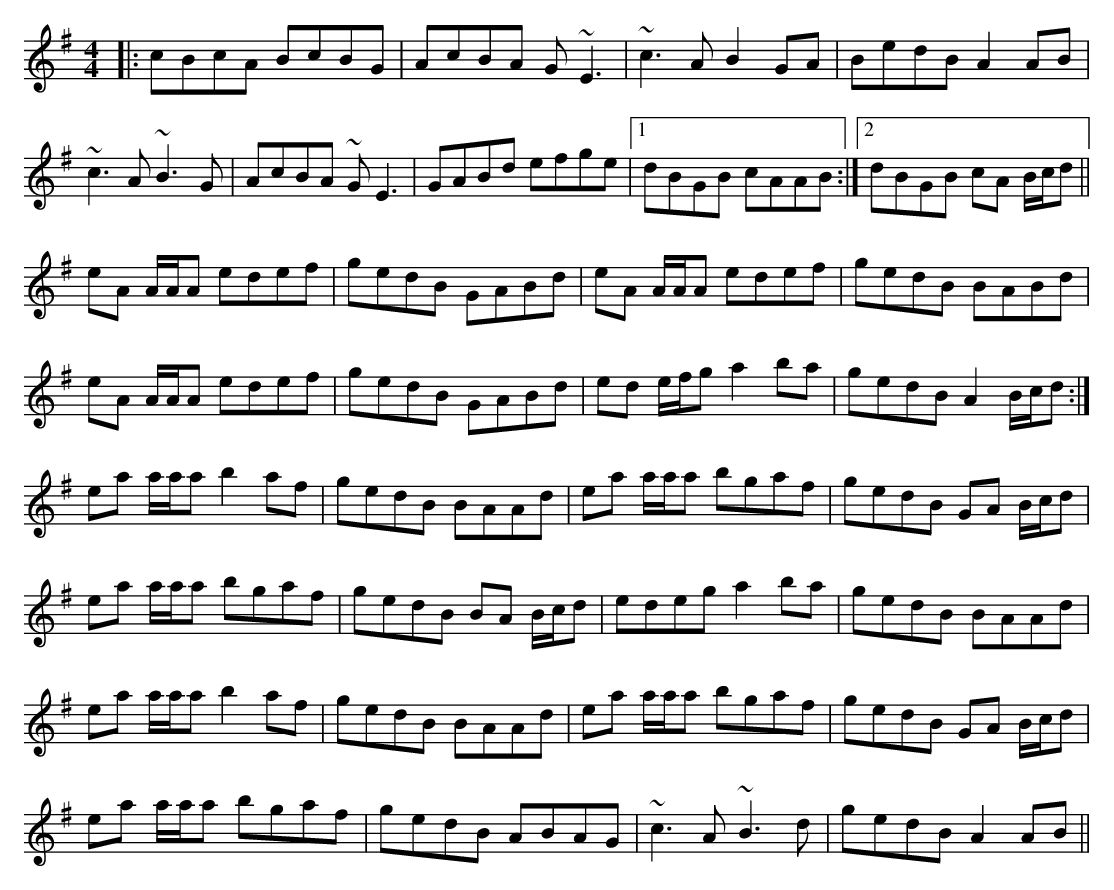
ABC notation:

X:1
M:4/4
K:Ador
|:cBcA BcBG|AcBA G~E3|~c3A B2 GA|BedB A2 AB|
~c3A ~B3G|AcBA ~GE3|GABd efge|1 dBGB cAAB:|2 dBGB cA B/c/d||
eA A/A/A edef|gedB GABd|eA A/A/A edef|gedB BABd|
eA A/A/A edef|gedB GABd|ed e/f/g a2 ba|gedB A2 B/c/d:|
ea a/a/a b2 af|gedB BAAd|ea a/a/a bgaf|gedB GA B/c/d|
ea a/a/a bgaf|gedB BA B/c/d|edeg a2 ba|gedB BAAd|
ea a/a/a b2 af|gedB BAAd|ea a/a/a bgaf|gedB GA B/c/d|
ea a/a/a bgaf|gedB ABAG|~c3A ~B3d|gedB A2 AB||
